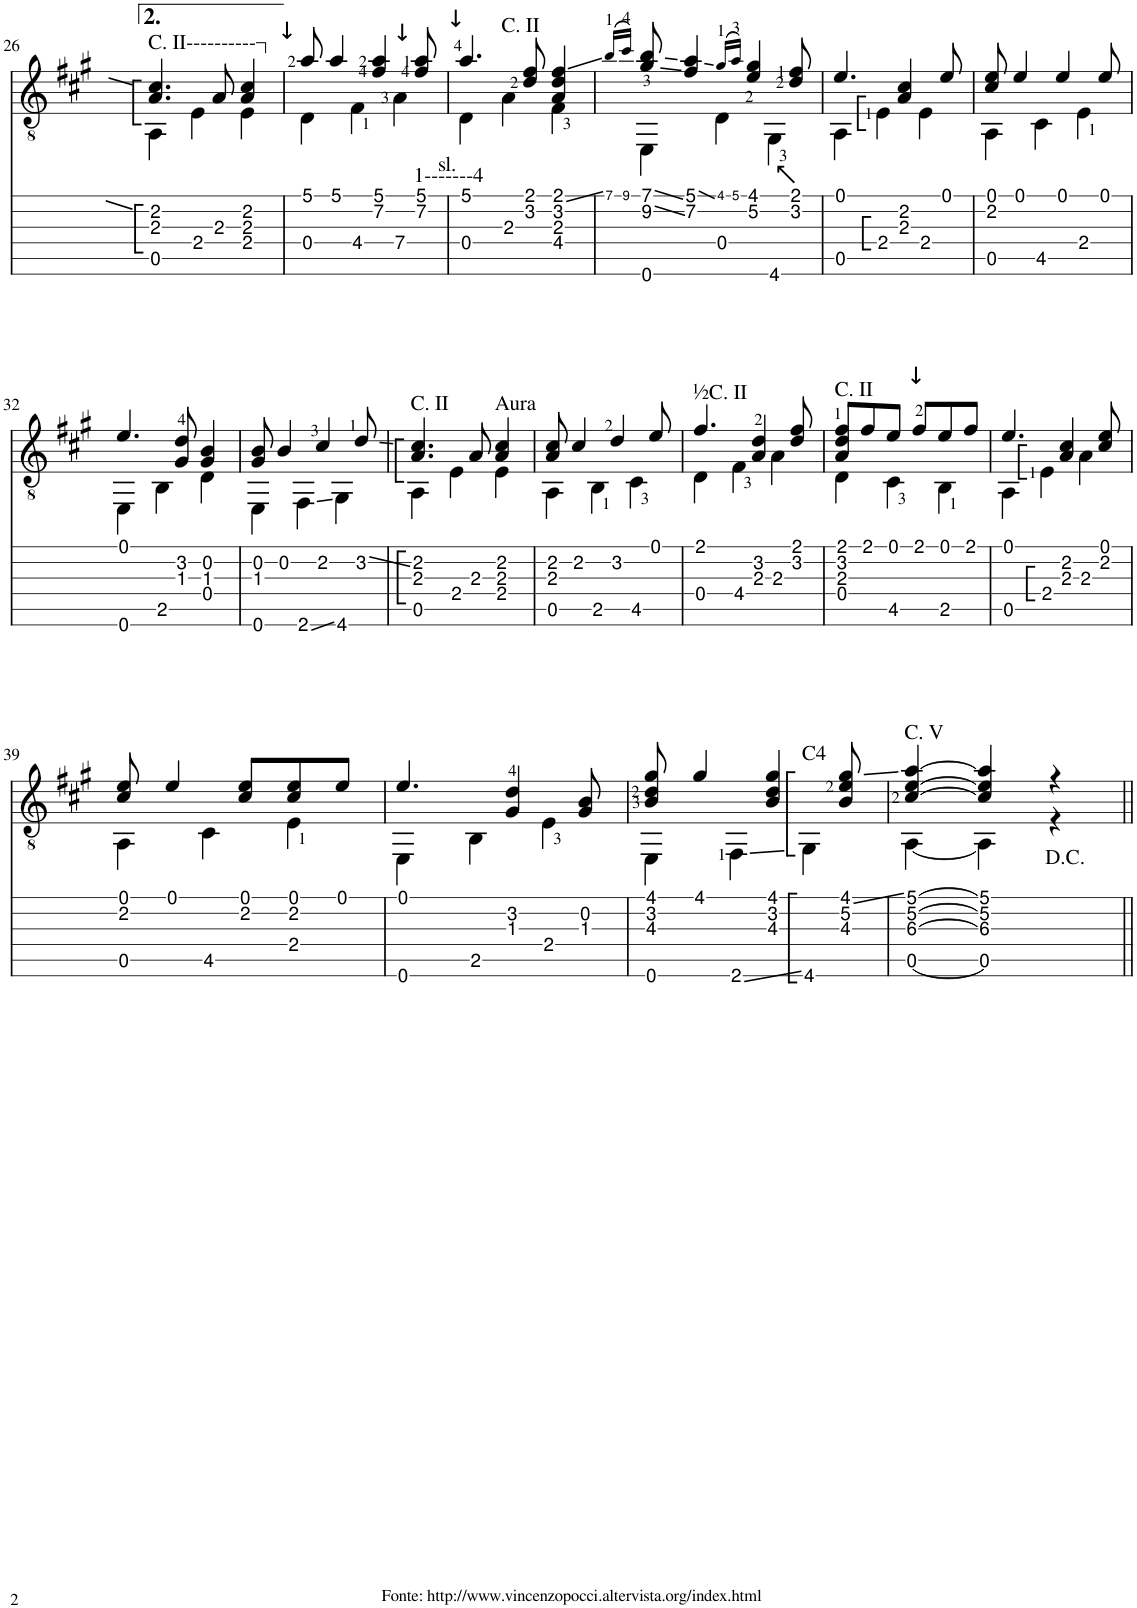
**kern	**kern
*part1	*part1
*staff2	*staff1
*I"Guitar	*
*I'Guit.	*
!!LO:PB:g=z
*	*clefGv2
*k[f#c#g#]	*k[f#c#g#]
*M6/8	*M6/8
=26	=26
*^	*^
!	!	!LO:TX:a:t=C. II----------┐	!
4.A 4.c#	4AA	4.A/ 4.c#/	4AA\
.	4E	.	4E\
8A	.	8A/	.
4A 4c#	4E	4A/ 4c#/	4E\
=27	=27	=27	=27
!	!	!LO:TX:a:B:t=↓	!
8a	4D	8a/	4D\
4a	.	4a/	.
.	4F#	.	4F#\
4f# 4a	.	4f#/ 4a/	.
.	4A	.	4A\
!	!	!LO:TX:a:B:t=↓	!
!LO:TX:a:t=1-------4	!	!	!
!LO:TX:a:t=sl.	!	!	!
8f# 8a	.	8f#/ 8a/	.
=28	=28	=28	=28
!	!	!LO:TX:a:B:t=↓	!
4.a	4D	4.a/	4D\
!	!	!	!LO:TX:a:t=C. II
.	4A	.	4A\
8d 8f#	.	8d/ 8f#/	.
4A 4d 4f#	4F#	4A/ 4d/ 4f#/	4F#\
=29	=29	=29	=29
qb	.	(16qb/LL	.
qcc#	.	16qcc#/JJ)	.
8g# 8b	4EE	8g#/ 8b/	4EE\
4f# 4a	.	4f#/ 4a/	.
.	4D	.	4D\
qg#	.	(16qg#/LL	.
qa	.	16qa/JJ)	.
4e 4g#	.	4e/ 4g#/	.
.	4GG#	.	4GG#\
!	!	!LO:TX:b:B:t=↖	!
8d 8f#	.	8d/ 8f#/	.
=30	=30	=30	=30
4.e	4AA	4.e/	4AA\
.	4E	.	4E\
4A 4c#	.	4A/ 4c#/	.
.	4E	.	4E\
8e	.	8e/	.
=31	=31	=31	=31
8c# 8e	4AA	8c#/ 8e/	4AA\
4e	.	4e/	.
.	4C#	.	4C#\
4e	.	4e/	.
.	4E	.	4E\
8e	.	8e/	.
!!LO:LB:g=z	!!
=32	=32	=32	=32
4.e	4EE	4.e/	4EE\
.	4BB	.	4BB\
8G# 8d	.	8G#/ 8d/	.
4G# 4B	4D	4G#/ 4B/	4D\
=33	=33	=33	=33
8G# 8B	4EE	8G#/ 8B/	4EE\
4B	.	4B/	.
.	4FF#	.	4FF#\
4c#	.	4c#/	.
.	4GG#	.	4GG#\
8d	.	8d/	.
=34	=34	=34	=34
!	!	!LO:TX:a:t=C. II	!
4.A 4.c#	4AA	4.A/ 4.c#/	4AA\
.	4E	.	4E\
8A	.	8A/	.
!	!	!LO:TX:a:t=Aura	!
4A 4c#	4E	4A/ 4c#/	4E\
=35	=35	=35	=35
8A 8c#	4AA	8A/ 8c#/	4AA\
4c#	.	4c#/	.
.	4BB	.	4BB\
4d	.	4d/	.
.	4C#	.	4C#\
8e	.	8e/	.
=36	=36	=36	=36
!	!	!LO:TX:a:t=½C. II	!
4.f#	4D	4.f#/	4D\
.	4F#	.	4F#\
4A 4d	.	4A/ 4d/	.
.	4A	.	4A\
8d 8f#	.	8d/ 8f#/	.
=37	=37	=37	=37
!	!	!LO:TX:a:t=C. II	!
8A\ 8d\ 8f#\L	4D	8A/ 8d/ 8f#/L	4D\
8f#	.	8f#/	.
8eJ	4C#	8e/J	4C#\
!	!	!LO:TX:a:B:t=↓	!
8f#L	.	8f#/L	.
8e	4BB	8e/	4BB\
8f#J	.	8f#/J	.
=38	=38	=38	=38
4.e	4AA	4.e/	4AA\
.	4E	.	4E\
4A 4c#	.	4A/ 4c#/	.
.	4A	.	4A\
8c# 8e	.	8c#/ 8e/	.
!!LO:LB:g=z	!!
=39	=39	=39	=39
8c# 8e	4AA	8c#/ 8e/	4AA\
4e	.	4e/	.
.	4C#	.	4C#\
8c#\ 8e\L	.	8c#/ 8e/L	.
8c#\ 8e\	4E	8c#/ 8e/	4E\
8eJ	.	8e/J	.
=40	=40	=40	=40
4.e	4EE	4.e/	4EE\
.	4BB	.	4BB\
4G# 4d	.	4G#/ 4d/	.
.	4E	.	4E\
8G# 8B	.	8G#/ 8B/	.
=41	=41	=41	=41
8B 8d 8g#	4EE	8B/ 8d/ 8g#/	4EE\
4g#	.	4g#/	.
.	4FF#	.	4FF#\
4B 4d 4g#	.	4B/ 4d/ 4g#/	.
!	!	!	!LO:TX:a:t=C4
.	4GG#	.	4GG#\
8B 8e 8g#	.	8B/ 8e/ 8g#/	.
=42	=42	=42	=42
!	!	!LO:TX:a:t=C. V	!
[4c# [4e [4a	[4AA	[4c#/ [4e/ [4a/	[4AA\
4c#] 4e] 4a]	4AA]	4c#/] 4e/] 4a/]	4AA\]
4r	4r	4r	4r
*v	*v	*	*
*	*v	*v
=||	=||
*-	*-
